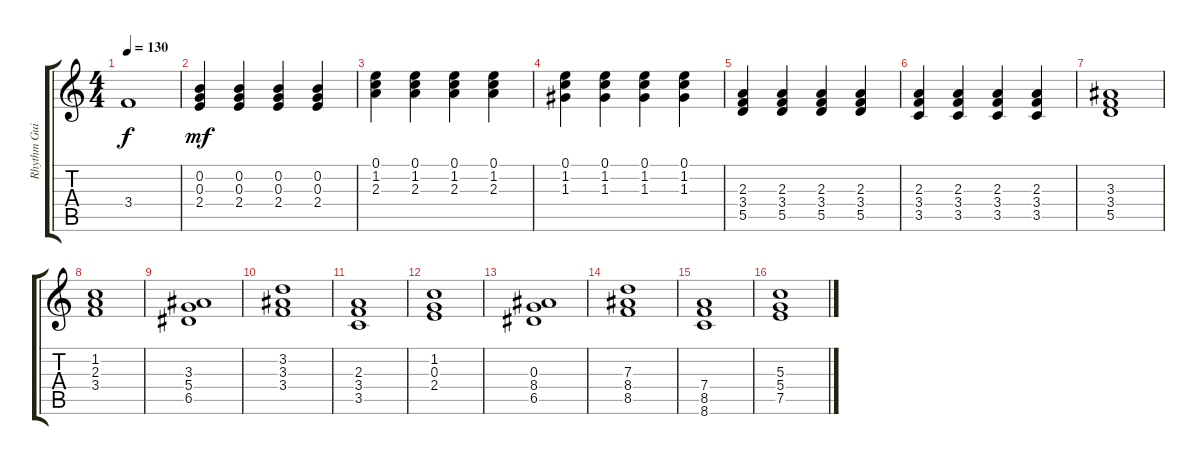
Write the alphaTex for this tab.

\track ("Rhythm Guitar" "Rhythm Gui") {instrument electricguitarjazz}
\staff {score tabs}
\tuning (E4 B3 G3 D3 A2 E2) {hide}
\ts (4 4)
\tempo 130
\clef g2
\ks c
3.4.1{dy f} |
(0.2 0.3 2.4).4{dy mf} (0.2 0.3 2.4).4 (0.2 0.3 2.4).4 (0.2 0.3 2.4).4 |
(0.1 1.2 2.3).4 (0.1 1.2 2.3).4 (0.1 1.2 2.3).4 (0.1 1.2 2.3).4 |
(0.1 1.2 1.3).4 (0.1 1.2 1.3).4 (0.1 1.2 1.3).4 (0.1 1.2 1.3).4 |
(2.3 3.4 5.5).4 (2.3 3.4 5.5).4 (2.3 3.4 5.5).4 (2.3 3.4 5.5).4 |
(2.3 3.4 3.5).4 (2.3 3.4 3.5).4 (2.3 3.4 3.5).4 (2.3 3.4 3.5).4 |
(3.3 3.4 5.5).1 |
(1.2 2.3 3.4).1 |
(3.3 5.4 6.5).1 |
(3.2 3.3 3.4).1 |
(2.3 3.4 3.5).1 |
(1.2 0.3 2.4).1 |
(0.3 8.4 6.5).1 |
(7.3 8.4 8.5).1 |
(7.4 8.5 8.6).1 |
(5.3 5.4 7.5).1
